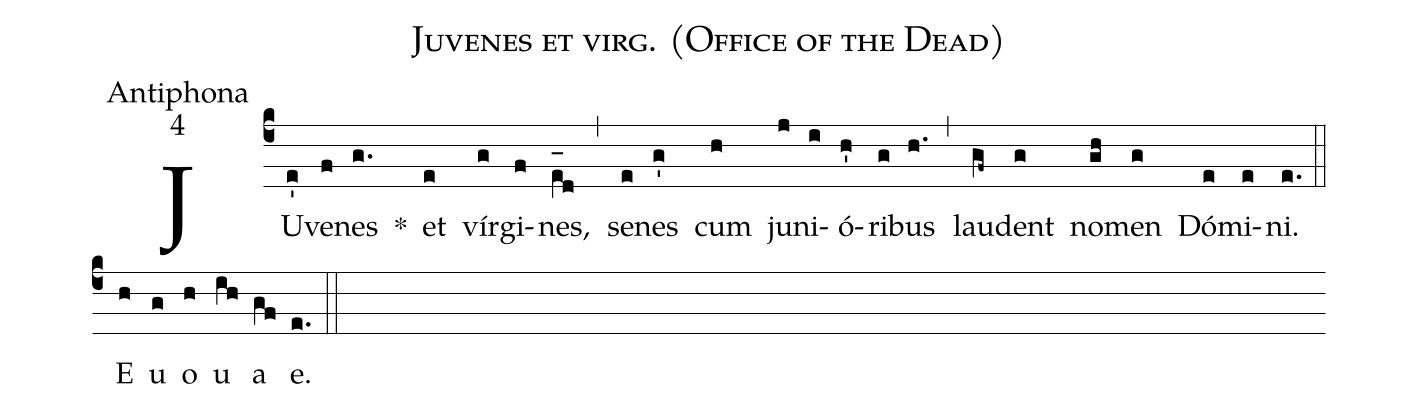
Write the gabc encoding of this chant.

name:Juvenes et virg. (Office of the Dead);
office-part:Antiphona;
mode:4;
%%
(c4) JU(e')ve(f)nes(g.) *() et(e) vír(g)gi(f)nes,(e_[oh:h][ll:1]d) (,) se(e)nes(g') cum(h) ju(j)ni(i)ó(h')ri(g)bus(h.) (,) lau(gf~)dent(g) no(gh)men(g) Dó(e)mi(e)ni.(e.) (::) <eu>E(h) u(g) o(h) u(ih) a(gf) e.</eu>(e.) (::)
